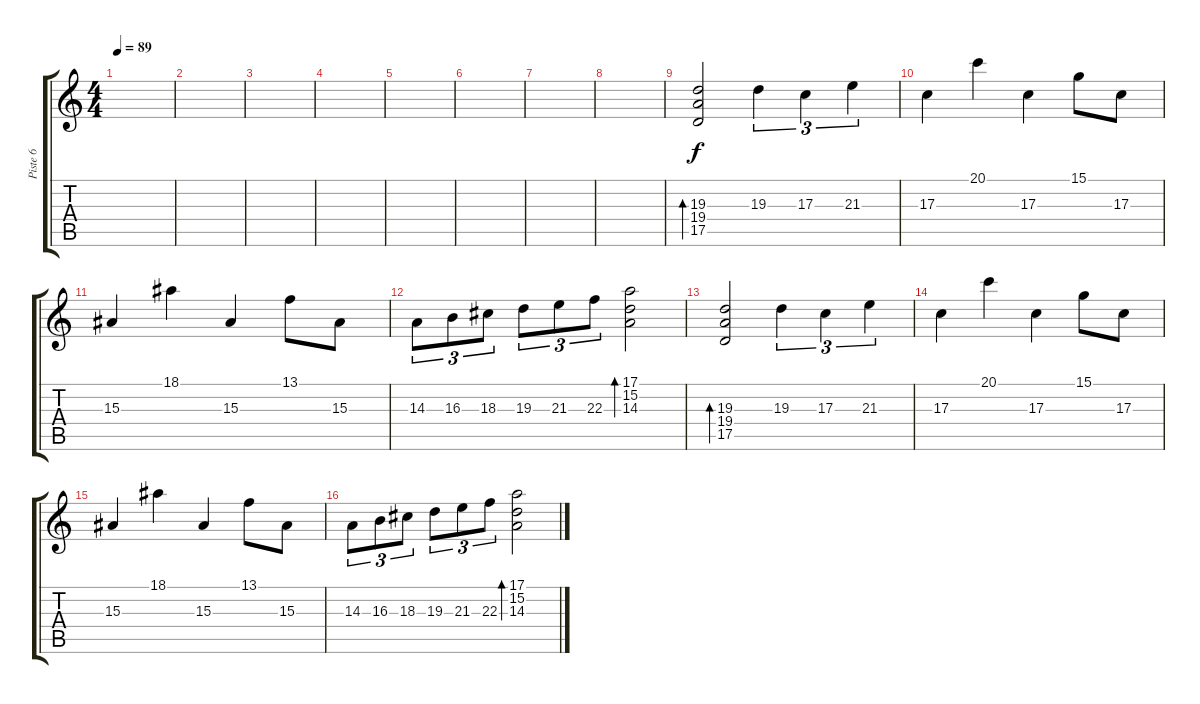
\track ("Piste 6" "Piste 6") {instrument electricgrandpiano}
\staff {score tabs}
\tuning (E4 B3 G3 D3 A2 E2) {hide}
\ts (4 4)
\tempo 89
\clef g2
\ks c
|
|
|
|
|
|
|
|
(19.3 19.4 17.5).2{bd 240} 19.3.4{tu (3 2)} 17.3.4{tu (3 2)} 21.3.4{tu (3 2)} |
17.3.4 20.1.4 17.3.4 15.1.8 17.3.8 |
15.3.4 18.1.4 15.3.4 13.1.8 15.3.8 |
14.3.8{tu (3 2)} 16.3.8{tu (3 2)} 18.3.8{tu (3 2)} 19.3.8{tu (3 2)} 21.3.8{tu (3 2)} 22.3.8{tu (3 2)} (17.1 15.2 14.3).2{bd 240} |
(19.3 19.4 17.5).2{bd 240} 19.3.4{tu (3 2)} 17.3.4{tu (3 2)} 21.3.4{tu (3 2)} |
17.3.4 20.1.4 17.3.4 15.1.8 17.3.8 |
15.3.4 18.1.4 15.3.4 13.1.8 15.3.8 |
14.3.8{tu (3 2)} 16.3.8{tu (3 2)} 18.3.8{tu (3 2)} 19.3.8{tu (3 2)} 21.3.8{tu (3 2)} 22.3.8{tu (3 2)} (17.1 15.2 14.3).2{bd 240}
